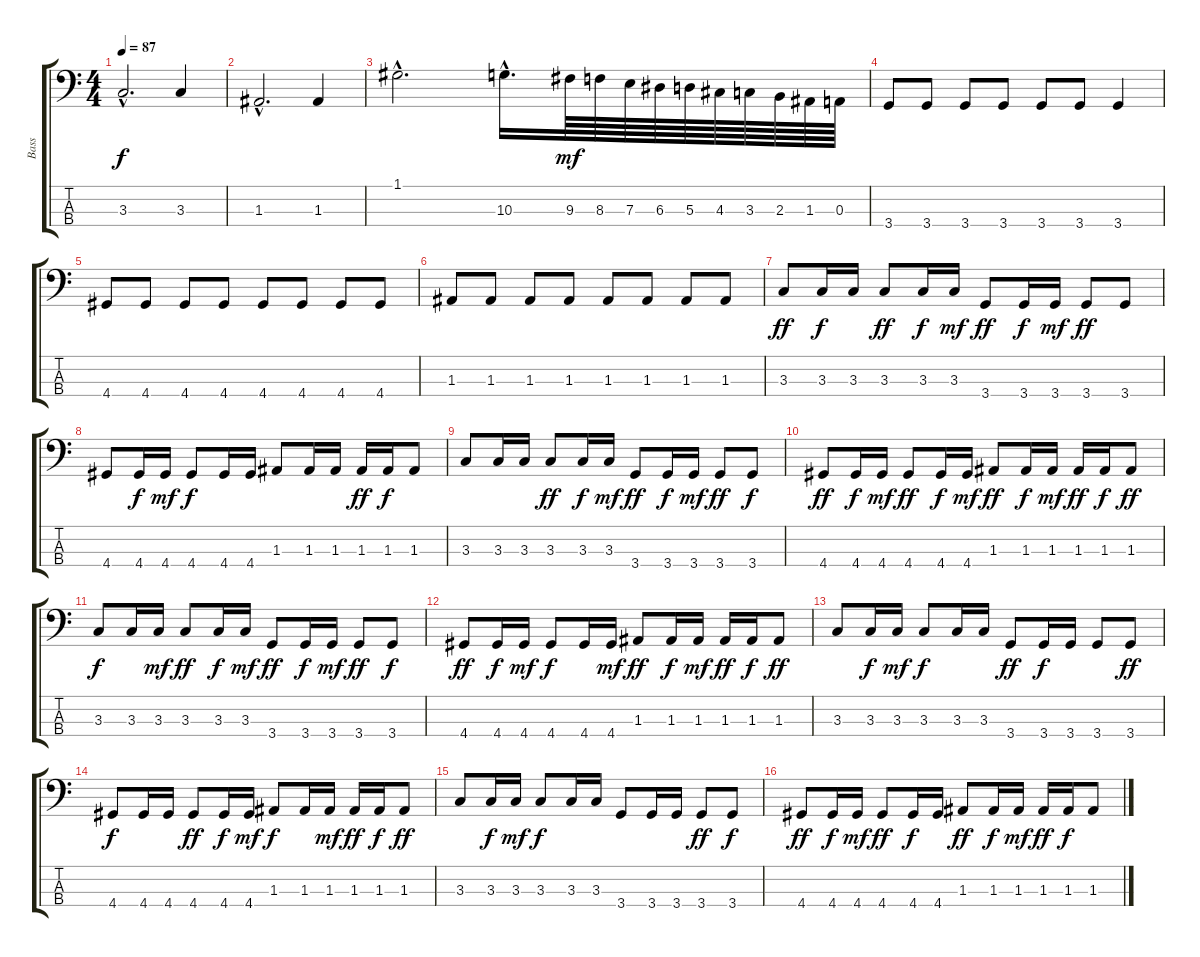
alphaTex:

\track ("Bass" "Bass") {instrument electricbassfinger}
\staff {score tabs}
\tuning (G2 D2 A1 E1) {hide}
\ts (4 4)
\tempo 87
\clef f4
\ks c
3.3{hac}.2{d dy f} 3.3.4 |
1.3{hac}.2{d} 1.3.4 |
1.1{hac}.2{d} 10.3{hac}.16{d} 9.3.64{dy mf} 8.3.64 7.3.64 6.3.64 5.3.64 4.3.64 3.3.64 2.3.64 1.3.64 0.3.64 |
3.4.8 3.4.8 3.4.8 3.4.8 3.4.8 3.4.8 3.4.4 |
4.4.8 4.4.8 4.4.8 4.4.8 4.4.8 4.4.8 4.4.8 4.4.8 |
1.3.8 1.3.8 1.3.8 1.3.8 1.3.8 1.3.8 1.3.8 1.3.8 |
3.3.8{dy ff} 3.3.16{dy f} 3.3.16 3.3.8{dy ff} 3.3.16{dy f} 3.3.16{dy mf} 3.4.8{dy ff} 3.4.16{dy f} 3.4.16{dy mf} 3.4.8{dy ff} 3.4.8 |
4.4.8 4.4.16{dy f} 4.4.16{dy mf} 4.4.8{dy f} 4.4.16 4.4.16 1.3.8 1.3.16 1.3.16 1.3.16{dy ff} 1.3.16{dy f} 1.3.8 |
3.3.8 3.3.16 3.3.16 3.3.8{dy ff} 3.3.16{dy f} 3.3.16{dy mf} 3.4.8{dy ff} 3.4.16{dy f} 3.4.16{dy mf} 3.4.8{dy ff} 3.4.8{dy f} |
4.4.8{dy ff} 4.4.16{dy f} 4.4.16{dy mf} 4.4.8{dy ff} 4.4.16{dy f} 4.4.16{dy mf} 1.3.8{dy ff} 1.3.16{dy f} 1.3.16{dy mf} 1.3.16{dy ff} 1.3.16{dy f} 1.3.8{dy ff} |
3.3.8{dy f} 3.3.16 3.3.16{dy mf} 3.3.8{dy ff} 3.3.16{dy f} 3.3.16{dy mf} 3.4.8{dy ff} 3.4.16{dy f} 3.4.16{dy mf} 3.4.8{dy ff} 3.4.8{dy f} |
4.4.8{dy ff} 4.4.16{dy f} 4.4.16{dy mf} 4.4.8{dy f} 4.4.16 4.4.16{dy mf} 1.3.8{dy ff} 1.3.16{dy f} 1.3.16{dy mf} 1.3.16{dy ff} 1.3.16{dy f} 1.3.8{dy ff} |
3.3.8 3.3.16{dy f} 3.3.16{dy mf} 3.3.8{dy f} 3.3.16 3.3.16 3.4.8{dy ff} 3.4.16{dy f} 3.4.16 3.4.8 3.4.8{dy ff} |
4.4.8{dy f} 4.4.16 4.4.16 4.4.8{dy ff} 4.4.16{dy f} 4.4.16{dy mf} 1.3.8{dy f} 1.3.16 1.3.16{dy mf} 1.3.16{dy ff} 1.3.16{dy f} 1.3.8{dy ff} |
3.3.8 3.3.16{dy f} 3.3.16{dy mf} 3.3.8{dy f} 3.3.16 3.3.16 3.4.8 3.4.16 3.4.16 3.4.8{dy ff} 3.4.8{dy f} |
4.4.8{dy ff} 4.4.16{dy f} 4.4.16{dy mf} 4.4.8{dy ff} 4.4.16{dy f} 4.4.16 1.3.8{dy ff} 1.3.16{dy f} 1.3.16{dy mf} 1.3.16{dy ff} 1.3.16{dy f} 1.3.8
